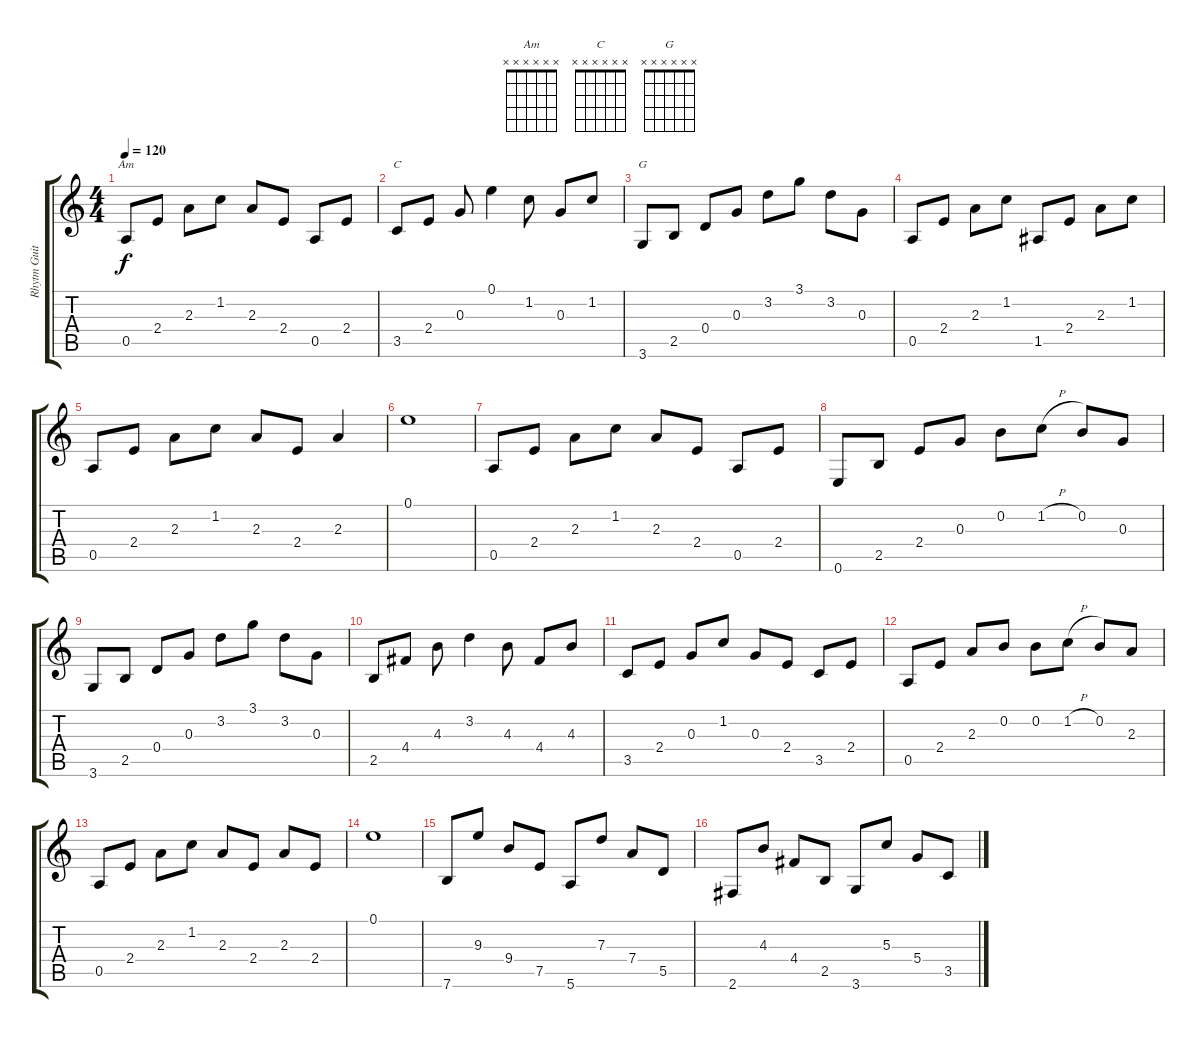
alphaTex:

\track ("Rhytm Guitar" "Rhytm Guit") {instrument acousticguitarsteel}
\staff {score tabs}
\tuning (E4 B3 G3 D3 A2 E2) {hide}
\chord ("Am" x x x x x x) {firstfret 0}
\chord ("C" x x x x x x) {firstfret 0}
\chord ("G" x x x x x x) {firstfret 0}
\ts (4 4)
\tempo 120
\clef g2
\ks c
0.5.8{ch "Am" dy f} 2.4.8 2.3.8 1.2.8 2.3.8 2.4.8 0.5.8 2.4.8 |
3.5.8{ch "C"} 2.4.8 0.3.8 0.1.4 1.2.8 0.3.8 1.2.8 |
3.6.8{ch "G"} 2.5.8 0.4.8 0.3.8 3.2.8 3.1.8 3.2.8 0.3.8 |
0.5.8 2.4.8 2.3.8 1.2.8 1.5.8 2.4.8 2.3.8 1.2.8 |
0.5.8 2.4.8 2.3.8 1.2.8 2.3.8 2.4.8 2.3.4 |
0.1.1 |
0.5.8 2.4.8 2.3.8 1.2.8 2.3.8 2.4.8 0.5.8 2.4.8 |
0.6.8 2.5.8 2.4.8 0.3.8 0.2.8 1.2{h}.8 0.2.8 0.3.8 |
3.6.8 2.5.8 0.4.8 0.3.8 3.2.8 3.1.8 3.2.8 0.3.8 |
2.5.8 4.4.8 4.3.8 3.2.4 4.3.8 4.4.8 4.3.8 |
3.5.8 2.4.8 0.3.8 1.2.8 0.3.8 2.4.8 3.5.8 2.4.8 |
0.5.8 2.4.8 2.3.8 0.2.8 0.2.8 1.2{h}.8 0.2.8 2.3.8 |
0.5.8 2.4.8 2.3.8 1.2.8 2.3.8 2.4.8 2.3.8 2.4.8 |
0.1.1 |
7.6.8 9.3.8 9.4.8 7.5.8 5.6.8 7.3.8 7.4.8 5.5.8 |
2.6.8 4.3.8 4.4.8 2.5.8 3.6.8 5.3.8 5.4.8 3.5.8
